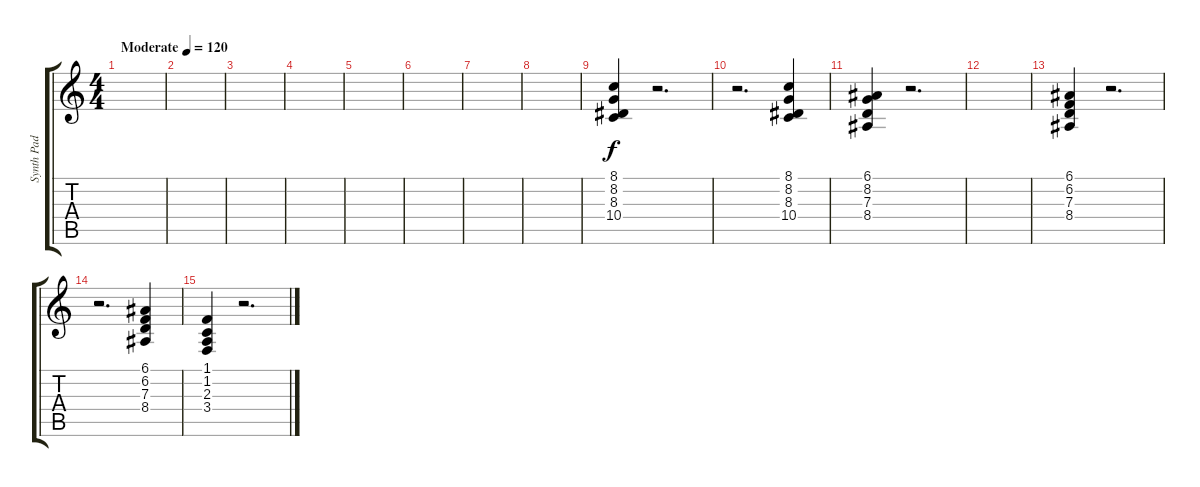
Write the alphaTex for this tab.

\track ("Synth Pad #1" "Synth Pad ") {instrument lead6voice}
\staff {score tabs}
\tuning (E4 B3 G3 D3 A2 E2) {hide}
\ts (4 4)
\tempo (120 "Moderate")
\clef g2
\ks c
|
|
|
|
|
|
|
|
(8.1 8.2 8.3 10.4).4 r.2{d} |
r.2{d} (8.1 8.2 8.3 10.4).4 |
(6.1 8.2 7.3 8.4).4 r.2{d} |
|
(6.1 6.2 7.3 8.4).4 r.2{d} |
r.2{d} (6.1 6.2 7.3 8.4).4 |
(1.1 1.2 2.3 3.4).4 r.2{d}
